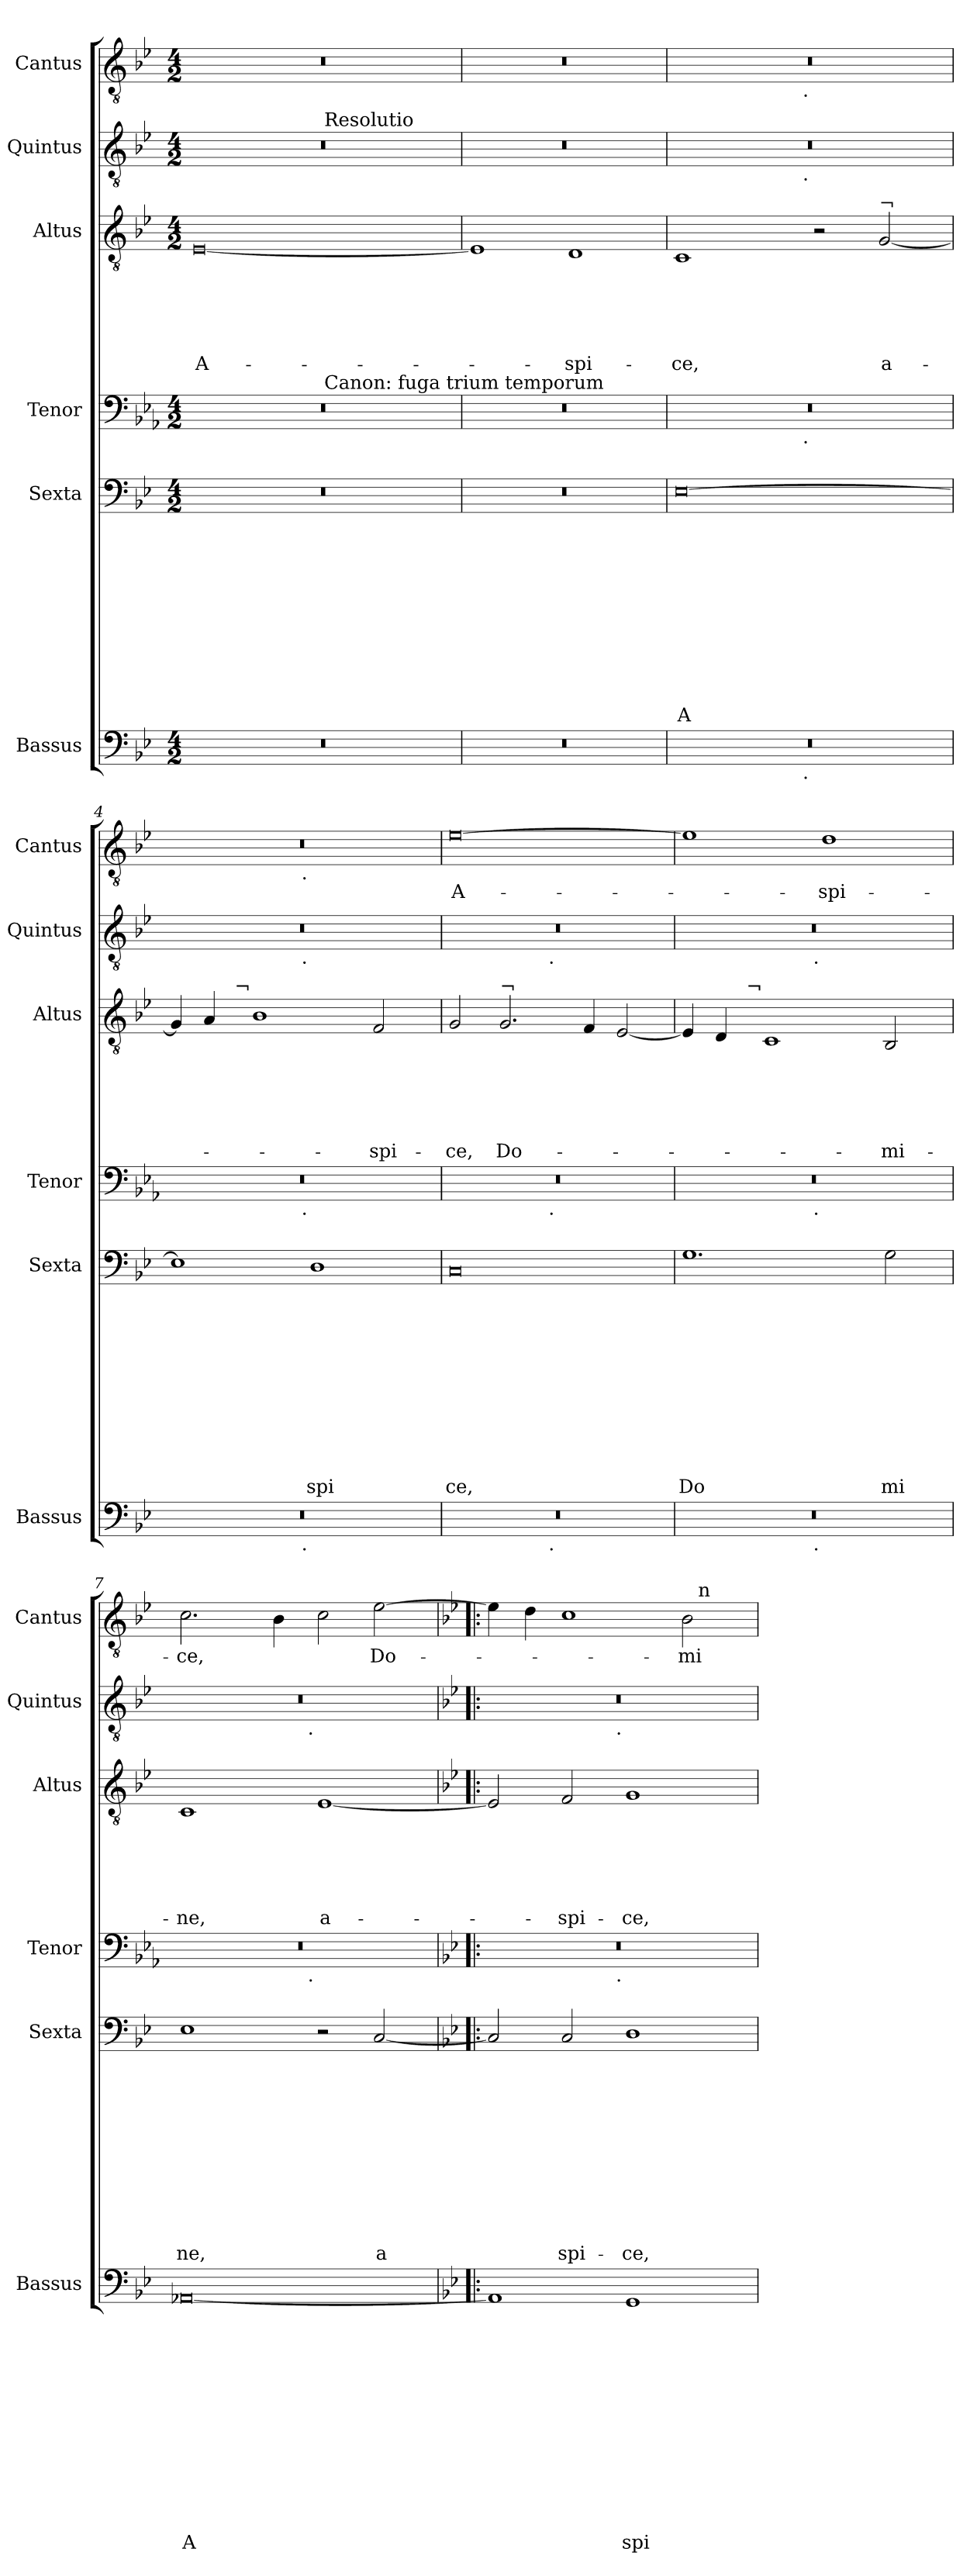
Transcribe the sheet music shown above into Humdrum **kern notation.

**kern	**text	**text	**text	**text	**text	**text	**text	**text	**text	**text	**text	**text	**text	**kern	**text	**text	**text	**text	**text	**text	**text	**text	**text	**text	**text	**kern	**kern	**text	**text	**text	**text	**text	**text	**kern	**kern	**text
*part6	*part6	*part6	*part6	*part6	*part6	*part6	*part6	*part6	*part6	*part6	*part6	*part6	*part6	*part5	*part5	*part5	*part5	*part5	*part5	*part5	*part5	*part5	*part5	*part5	*part5	*part4	*part3	*part3	*part3	*part3	*part3	*part3	*part3	*part2	*part1	*part1
*staff6	*staff6	*staff6	*staff6	*staff6	*staff6	*staff6	*staff6	*staff6	*staff6	*staff6	*staff6	*staff6	*staff6	*staff5	*staff5	*staff5	*staff5	*staff5	*staff5	*staff5	*staff5	*staff5	*staff5	*staff5	*staff5	*staff4	*staff3	*staff3	*staff3	*staff3	*staff3	*staff3	*staff3	*staff2	*staff1	*staff1
*I"Bassus	*	*	*	*	*	*	*	*	*	*	*	*	*	*I"Sexta	*	*	*	*	*	*	*	*	*	*	*	*I"Tenor	*I"Altus	*	*	*	*	*	*	*I"Quintus	*I"Cantus	*
*I'Bassus	*	*	*	*	*	*	*	*	*	*	*	*	*	*I'Sexta	*	*	*	*	*	*	*	*	*	*	*	*I'Tenor	*I'Altus	*	*	*	*	*	*	*I'Quintus	*I'Cantus	*
*clefF4	*	*	*	*	*	*	*	*	*	*	*	*	*	*clefF4	*	*	*	*	*	*	*	*	*	*	*	*clefF4	*clefGv2	*	*	*	*	*	*	*clefGv2	*clefGv2	*
*ITrd-3c-5	*	*	*	*	*	*	*	*	*	*	*	*	*	*ITrd-3c-5	*	*	*	*	*	*	*	*	*	*	*	*	*ITrd-3c-5	*	*	*	*	*	*	*ITrd-3c-5	*ITrd-3c-5	*
*k[b-e-a-]	*	*	*	*	*	*	*	*	*	*	*	*	*	*k[b-e-a-]	*	*	*	*	*	*	*	*	*	*	*	*k[b-e-a-]	*k[b-e-a-]	*	*	*	*	*	*	*k[b-e-a-]	*k[b-e-a-]	*
*E-:	*	*	*	*	*	*	*	*	*	*	*	*	*	*E-:	*	*	*	*	*	*	*	*	*	*	*	*E-:	*E-:	*	*	*	*	*	*	*E-:	*E-:	*
*M4/2	*	*	*	*	*	*	*	*	*	*	*	*	*	*M4/2	*	*	*	*	*	*	*	*	*	*	*	*M4/2	*M4/2	*	*	*	*	*	*	*M4/2	*M4/2	*
=1	=1	=1	=1	=1	=1	=1	=1	=1	=1	=1	=1	=1	=1	=1	=1	=1	=1	=1	=1	=1	=1	=1	=1	=1	=1	=1	=1	=1	=1	=1	=1	=1	=1	=1	=1	=1
!	!	!	!	!	!	!	!	!	!	!	!	!	!	!	!	!	!	!	!	!	!	!	!	!	!	!	!	!	!	!	!	!	!LO:LY:b	!	!	!
*	*	*	*	*	*	*	*	*	*	*	*	*	*	*	*	*	*	*	*	*	*	*	*	*	*	*^	*	*	*	*	*	*	*	*^	*	*
0r	.	.	.	.	.	.	.	.	.	.	.	.	.	0r	.	.	.	.	.	.	.	.	.	.	.	0r	2ryy	[<0A-	.	.	.	.	.	A-	0r	2ryy	0r	.
.	.	.	.	.	.	.	.	.	.	.	.	.	.	.	.	.	.	.	.	.	.	.	.	.	.	.	4ryy	.	.	.	.	.	.	.	.	4ryy	.	.
.	.	.	.	.	.	.	.	.	.	.	.	.	.	.	.	.	.	.	.	.	.	.	.	.	.	.	16.ryy	.	.	.	.	.	.	.	.	16.ryy	.	.
!	!	!	!	!	!	!	!	!	!	!	!	!	!	!	!	!	!	!	!	!	!	!	!	!	!	!	!	!	!	!	!	!	!	!	!	!LO:TX:a:t=Resolutio	!	!
!	!	!	!	!	!	!	!	!	!	!	!	!	!	!	!	!	!	!	!	!	!	!	!	!	!	!	!LO:TX:a:t=Canon&colon; fuga trium temporum	!	!	!	!	!	!	!	!	!	!	!
.	.	.	.	.	.	.	.	.	.	.	.	.	.	.	.	.	.	.	.	.	.	.	.	.	.	.	1ryy	.	.	.	.	.	.	.	.	1ryy	.	.
.	.	.	.	.	.	.	.	.	.	.	.	.	.	.	.	.	.	.	.	.	.	.	.	.	.	.	8ryy	.	.	.	.	.	.	.	.	8ryy	.	.
.	.	.	.	.	.	.	.	.	.	.	.	.	.	.	.	.	.	.	.	.	.	.	.	.	.	.	32ryy	.	.	.	.	.	.	.	.	32ryy	.	.
*	*	*	*	*	*	*	*	*	*	*	*	*	*	*	*	*	*	*	*	*	*	*	*	*	*	*v	*v	*	*	*	*	*	*	*	*v	*v	*	*
=2	=2	=2	=2	=2	=2	=2	=2	=2	=2	=2	=2	=2	=2	=2	=2	=2	=2	=2	=2	=2	=2	=2	=2	=2	=2	=2	=2	=2	=2	=2	=2	=2	=2	=2	=2	=2
0r	.	.	.	.	.	.	.	.	.	.	.	.	.	0r	.	.	.	.	.	.	.	.	.	.	.	0r	1A-]	.	.	.	.	.	.	0r	0r	.
!	!	!	!	!	!	!	!	!	!	!	!	!	!	!	!	!	!	!	!	!	!	!	!	!	!	!	!	!	!	!	!	!	!LO:LY:b	!	!	!
.	.	.	.	.	.	.	.	.	.	.	.	.	.	.	.	.	.	.	.	.	.	.	.	.	.	.	1G	.	.	.	.	.	-spi-	.	.	.
=3	=3	=3	=3	=3	=3	=3	=3	=3	=3	=3	=3	=3	=3	=3	=3	=3	=3	=3	=3	=3	=3	=3	=3	=3	=3	=3	=3	=3	=3	=3	=3	=3	=3	=3	=3	=3
!	!	!	!	!	!	!	!	!	!	!	!	!	!	!	!	!	!	!	!	!	!	!	!	!	!LO:LY:b	!	!	!	!	!	!	!	!LO:LY:b	!	!	!
*^	*	*	*	*	*	*	*	*	*	*	*	*	*	*	*	*	*	*	*	*	*	*	*	*	*	*^	*	*	*	*	*	*	*	*^	*^	*
0r	2ryy	.	.	.	.	.	.	.	.	.	.	.	.	.	[>0A-	.	.	.	.	.	.	.	.	.	.	A	0r	2ryy	1F	.	.	.	.	.	-ce,	0r	2ryy	0r	2ryy	.
.	4...ryy	.	.	.	.	.	.	.	.	.	.	.	.	.	.	.	.	.	.	.	.	.	.	.	.	.	.	4...ryy	.	.	.	.	.	.	.	.	4...ryy	.	4...ryy	.
!	!	!	!	!	!	!	!	!	!	!	!	!	!	!	!	!	!	!	!	!	!	!	!	!	!	!	!	!	!	!	!	!	!	!	!	!	!	!	!LO:TX:b:t=.	!
!	!	!	!	!	!	!	!	!	!	!	!	!	!	!	!	!	!	!	!	!	!	!	!	!	!	!	!	!	!	!	!	!	!	!	!	!	!LO:TX:b:t=.	!	!	!
!	!	!	!	!	!	!	!	!	!	!	!	!	!	!	!	!	!	!	!	!	!	!	!	!	!	!	!	!LO:TX:b:t=.	!	!	!	!	!	!	!	!	!	!	!	!
!	!LO:TX:b:t=.	!	!	!	!	!	!	!	!	!	!	!	!	!	!	!	!	!	!	!	!	!	!	!	!	!	!	!	!	!	!	!	!	!	!	!	!	!	!	!
.	1ryy	.	.	.	.	.	.	.	.	.	.	.	.	.	.	.	.	.	.	.	.	.	.	.	.	.	.	1ryy	.	.	.	.	.	.	.	.	1ryy	.	1ryy	.
.	.	.	.	.	.	.	.	.	.	.	.	.	.	.	.	.	.	.	.	.	.	.	.	.	.	.	.	.	2r	.	.	.	.	.	.	.	.	.	.	.
!	!	!	!	!	!	!	!	!	!	!	!	!	!	!	!	!	!	!	!	!	!	!	!	!	!	!	!	!	!LO:TX:a:t=¬	!	!	!	!	!	!	!	!	!	!	!
!	!	!	!	!	!	!	!	!	!	!	!	!	!	!	!	!	!	!	!	!	!	!	!	!	!	!	!	!	!	!	!	!	!	!	!LO:LY:b	!	!	!	!	!
.	.	.	.	.	.	.	.	.	.	.	.	.	.	.	.	.	.	.	.	.	.	.	.	.	.	.	.	.	[<2c/	.	.	.	.	.	a-	.	.	.	.	.
.	32ryy	.	.	.	.	.	.	.	.	.	.	.	.	.	.	.	.	.	.	.	.	.	.	.	.	.	.	32ryy	.	.	.	.	.	.	.	.	32ryy	.	32ryy	.
=4	=4	=4	=4	=4	=4	=4	=4	=4	=4	=4	=4	=4	=4	=4	=4	=4	=4	=4	=4	=4	=4	=4	=4	=4	=4	=4	=4	=4	=4	=4	=4	=4	=4	=4	=4	=4	=4	=4	=4	=4
*	*	*	*	*	*	*	*	*	*	*	*	*	*	*	*	*	*	*	*	*	*	*	*	*	*	*	*	*	*^	*	*	*	*	*	*	*	*	*	*	*
0r	2ryy	.	.	.	.	.	.	.	.	.	.	.	.	.	1A-]	.	.	.	.	.	.	.	.	.	.	.	0r	2ryy	4c/]	4ryy	.	.	.	.	.	.	0r	2ryy	0r	2ryy	.
.	.	.	.	.	.	.	.	.	.	.	.	.	.	.	.	.	.	.	.	.	.	.	.	.	.	.	.	.	4d/	8ryy	.	.	.	.	.	.	.	.	.	.	.
.	.	.	.	.	.	.	.	.	.	.	.	.	.	.	.	.	.	.	.	.	.	.	.	.	.	.	.	.	.	32ryy	.	.	.	.	.	.	.	.	.	.	.
!	!	!	!	!	!	!	!	!	!	!	!	!	!	!	!	!	!	!	!	!	!	!	!	!	!	!	!	!	!	!LO:TX:a:t=¬	!	!	!	!	!	!	!	!	!	!	!
.	.	.	.	.	.	.	.	.	.	.	.	.	.	.	.	.	.	.	.	.	.	.	.	.	.	.	.	.	.	1ryy	.	.	.	.	.	.	.	.	.	.	.
.	4...ryy	.	.	.	.	.	.	.	.	.	.	.	.	.	.	.	.	.	.	.	.	.	.	.	.	.	.	4...ryy	1e-	.	.	.	.	.	.	.	.	4...ryy	.	4...ryy	.
!	!	!	!	!	!	!	!	!	!	!	!	!	!	!	!	!	!	!	!	!	!	!	!	!	!	!	!	!	!	!	!	!	!	!	!	!	!	!	!	!LO:TX:b:t=.	!
!	!	!	!	!	!	!	!	!	!	!	!	!	!	!	!	!	!	!	!	!	!	!	!	!	!	!	!	!	!	!	!	!	!	!	!	!	!	!LO:TX:b:t=.	!	!	!
!	!	!	!	!	!	!	!	!	!	!	!	!	!	!	!	!	!	!	!	!	!	!	!	!	!	!	!	!LO:TX:b:t=.	!	!	!	!	!	!	!	!	!	!	!	!	!
!	!LO:TX:b:t=.	!	!	!	!	!	!	!	!	!	!	!	!	!	!	!	!	!	!	!	!	!	!	!	!	!	!	!	!	!	!	!	!	!	!	!	!	!	!	!	!
.	1ryy	.	.	.	.	.	.	.	.	.	.	.	.	.	.	.	.	.	.	.	.	.	.	.	.	.	.	1ryy	.	.	.	.	.	.	.	.	.	1ryy	.	1ryy	.
!	!	!	!	!	!	!	!	!	!	!	!	!	!	!	!	!	!	!	!	!	!	!	!	!	!	!LO:LY:b	!	!	!	!	!	!	!	!	!	!	!	!	!	!	!
.	.	.	.	.	.	.	.	.	.	.	.	.	.	.	1G	.	.	.	.	.	.	.	.	.	.	spi	.	.	.	.	.	.	.	.	.	.	.	.	.	.	.
.	.	.	.	.	.	.	.	.	.	.	.	.	.	.	.	.	.	.	.	.	.	.	.	.	.	.	.	.	.	2ryy	.	.	.	.	.	.	.	.	.	.	.
!	!	!	!	!	!	!	!	!	!	!	!	!	!	!	!	!	!	!	!	!	!	!	!	!	!	!	!	!	!	!	!	!	!	!	!	!LO:LY:b	!	!	!	!	!
.	.	.	.	.	.	.	.	.	.	.	.	.	.	.	.	.	.	.	.	.	.	.	.	.	.	.	.	.	2B-/	.	.	.	.	.	.	-spi-	.	.	.	.	.
.	.	.	.	.	.	.	.	.	.	.	.	.	.	.	.	.	.	.	.	.	.	.	.	.	.	.	.	.	.	16.ryy	.	.	.	.	.	.	.	.	.	.	.
.	32ryy	.	.	.	.	.	.	.	.	.	.	.	.	.	.	.	.	.	.	.	.	.	.	.	.	.	.	32ryy	.	.	.	.	.	.	.	.	.	32ryy	.	32ryy	.
=5	=5	=5	=5	=5	=5	=5	=5	=5	=5	=5	=5	=5	=5	=5	=5	=5	=5	=5	=5	=5	=5	=5	=5	=5	=5	=5	=5	=5	=5	=5	=5	=5	=5	=5	=5	=5	=5	=5	=5	=5	=5
!	!	!	!	!	!	!	!	!	!	!	!	!	!	!	!	!	!	!	!	!	!	!	!	!	!	!LO:LY:b	!	!	!	!	!	!	!	!	!	!LO:LY:b	!	!	!	!	!LO:LY:b
*	*	*	*	*	*	*	*	*	*	*	*	*	*	*	*	*	*	*	*	*	*	*	*	*	*	*	*	*	*v	*v	*	*	*	*	*	*	*	*	*v	*v	*
0r	2ryy	.	.	.	.	.	.	.	.	.	.	.	.	.	0F	.	.	.	.	.	.	.	.	.	.	ce,	0r	2ryy	2c/	.	.	.	.	.	-ce,	0r	2ryy	[>0a->	A-
!	!	!	!	!	!	!	!	!	!	!	!	!	!	!	!	!	!	!	!	!	!	!	!	!	!	!	!	!	!LO:TX:a:t=¬	!	!	!	!	!	!	!	!	!	!
!	!	!	!	!	!	!	!	!	!	!	!	!	!	!	!	!	!	!	!	!	!	!	!	!	!	!	!	!	!	!	!	!	!	!	!LO:LY:b	!	!	!	!
.	4...ryy	.	.	.	.	.	.	.	.	.	.	.	.	.	.	.	.	.	.	.	.	.	.	.	.	.	.	4...ryy	2.c/	.	.	.	.	.	Do-	.	4...ryy	.	.
!	!	!	!	!	!	!	!	!	!	!	!	!	!	!	!	!	!	!	!	!	!	!	!	!	!	!	!	!	!	!	!	!	!	!	!	!	!LO:TX:b:t=.	!	!
!	!	!	!	!	!	!	!	!	!	!	!	!	!	!	!	!	!	!	!	!	!	!	!	!	!	!	!	!LO:TX:b:t=.	!	!	!	!	!	!	!	!	!	!	!
!	!LO:TX:b:t=.	!	!	!	!	!	!	!	!	!	!	!	!	!	!	!	!	!	!	!	!	!	!	!	!	!	!	!	!	!	!	!	!	!	!	!	!	!	!
.	1ryy	.	.	.	.	.	.	.	.	.	.	.	.	.	.	.	.	.	.	.	.	.	.	.	.	.	.	1ryy	.	.	.	.	.	.	.	.	1ryy	.	.
.	.	.	.	.	.	.	.	.	.	.	.	.	.	.	.	.	.	.	.	.	.	.	.	.	.	.	.	.	4B-/	.	.	.	.	.	.	.	.	.	.
.	.	.	.	.	.	.	.	.	.	.	.	.	.	.	.	.	.	.	.	.	.	.	.	.	.	.	.	.	[<2A-/	.	.	.	.	.	.	.	.	.	.
.	32ryy	.	.	.	.	.	.	.	.	.	.	.	.	.	.	.	.	.	.	.	.	.	.	.	.	.	.	32ryy	.	.	.	.	.	.	.	.	32ryy	.	.
=6	=6	=6	=6	=6	=6	=6	=6	=6	=6	=6	=6	=6	=6	=6	=6	=6	=6	=6	=6	=6	=6	=6	=6	=6	=6	=6	=6	=6	=6	=6	=6	=6	=6	=6	=6	=6	=6	=6	=6
!	!	!	!	!	!	!	!	!	!	!	!	!	!	!	!	!	!	!	!	!	!	!	!	!	!	!LO:LY:b	!	!	!	!	!	!	!	!	!	!	!	!	!
*	*	*	*	*	*	*	*	*	*	*	*	*	*	*	*	*	*	*	*	*	*	*	*	*	*	*	*	*	*^	*	*	*	*	*	*	*	*	*	*
0r	2ryy	.	.	.	.	.	.	.	.	.	.	.	.	.	1.c	.	.	.	.	.	.	.	.	.	.	Do	0r	2ryy	4A-/]	4ryy	.	.	.	.	.	.	0r	2ryy	1a-]	.
.	.	.	.	.	.	.	.	.	.	.	.	.	.	.	.	.	.	.	.	.	.	.	.	.	.	.	.	.	4G/	8ryy	.	.	.	.	.	.	.	.	.	.
.	.	.	.	.	.	.	.	.	.	.	.	.	.	.	.	.	.	.	.	.	.	.	.	.	.	.	.	.	.	32ryy	.	.	.	.	.	.	.	.	.	.
!	!	!	!	!	!	!	!	!	!	!	!	!	!	!	!	!	!	!	!	!	!	!	!	!	!	!	!	!	!	!LO:TX:a:t=¬	!	!	!	!	!	!	!	!	!	!
.	.	.	.	.	.	.	.	.	.	.	.	.	.	.	.	.	.	.	.	.	.	.	.	.	.	.	.	.	.	1ryy	.	.	.	.	.	.	.	.	.	.
.	4...ryy	.	.	.	.	.	.	.	.	.	.	.	.	.	.	.	.	.	.	.	.	.	.	.	.	.	.	4...ryy	1F	.	.	.	.	.	.	.	.	4...ryy	.	.
!	!	!	!	!	!	!	!	!	!	!	!	!	!	!	!	!	!	!	!	!	!	!	!	!	!	!	!	!	!	!	!	!	!	!	!	!	!	!LO:TX:b:t=.	!	!
!	!	!	!	!	!	!	!	!	!	!	!	!	!	!	!	!	!	!	!	!	!	!	!	!	!	!	!	!LO:TX:b:t=.	!	!	!	!	!	!	!	!	!	!	!	!
!	!LO:TX:b:t=.	!	!	!	!	!	!	!	!	!	!	!	!	!	!	!	!	!	!	!	!	!	!	!	!	!	!	!	!	!	!	!	!	!	!	!	!	!	!	!
.	1ryy	.	.	.	.	.	.	.	.	.	.	.	.	.	.	.	.	.	.	.	.	.	.	.	.	.	.	1ryy	.	.	.	.	.	.	.	.	.	1ryy	.	.
!	!	!	!	!	!	!	!	!	!	!	!	!	!	!	!	!	!	!	!	!	!	!	!	!	!	!	!	!	!	!	!	!	!	!	!	!	!	!	!	!LO:LY:b
.	.	.	.	.	.	.	.	.	.	.	.	.	.	.	.	.	.	.	.	.	.	.	.	.	.	.	.	.	.	.	.	.	.	.	.	.	.	.	1g	-spi-
.	.	.	.	.	.	.	.	.	.	.	.	.	.	.	.	.	.	.	.	.	.	.	.	.	.	.	.	.	.	2ryy	.	.	.	.	.	.	.	.	.	.
!	!	!	!	!	!	!	!	!	!	!	!	!	!	!	!	!	!	!	!	!	!	!	!	!	!	!LO:LY:b	!	!	!	!	!	!	!	!	!	!LO:LY:b	!	!	!	!
.	.	.	.	.	.	.	.	.	.	.	.	.	.	.	2c\	.	.	.	.	.	.	.	.	.	.	mi	.	.	2E-/	.	.	.	.	.	.	-mi-	.	.	.	.
.	.	.	.	.	.	.	.	.	.	.	.	.	.	.	.	.	.	.	.	.	.	.	.	.	.	.	.	.	.	16.ryy	.	.	.	.	.	.	.	.	.	.
.	32ryy	.	.	.	.	.	.	.	.	.	.	.	.	.	.	.	.	.	.	.	.	.	.	.	.	.	.	32ryy	.	.	.	.	.	.	.	.	.	32ryy	.	.
=7	=7	=7	=7	=7	=7	=7	=7	=7	=7	=7	=7	=7	=7	=7	=7	=7	=7	=7	=7	=7	=7	=7	=7	=7	=7	=7	=7	=7	=7	=7	=7	=7	=7	=7	=7	=7	=7	=7	=7	=7
!	!	!	!	!	!	!	!	!	!	!	!	!	!	!LO:LY:b	!	!	!	!	!	!	!	!	!	!	!	!LO:LY:b	!	!	!	!	!	!	!	!	!	!LO:LY:b	!	!	!	!LO:LY:b
*v	*v	*	*	*	*	*	*	*	*	*	*	*	*	*	*	*	*	*	*	*	*	*	*	*	*	*	*	*	*v	*v	*	*	*	*	*	*	*	*	*	*
[<0D-X	.	.	.	.	.	.	.	.	.	.	.	.	A	1A-	.	.	.	.	.	.	.	.	.	.	ne,	0r	2ryy	1F	.	.	.	.	.	-ne,	0r	2ryy	2.f\	-ce,
.	.	.	.	.	.	.	.	.	.	.	.	.	.	.	.	.	.	.	.	.	.	.	.	.	.	.	4...ryy	.	.	.	.	.	.	.	.	4...ryy	.	.
.	.	.	.	.	.	.	.	.	.	.	.	.	.	.	.	.	.	.	.	.	.	.	.	.	.	.	.	.	.	.	.	.	.	.	.	.	4e-\	.
!	!	!	!	!	!	!	!	!	!	!	!	!	!	!	!	!	!	!	!	!	!	!	!	!	!	!	!	!	!	!	!	!	!	!	!	!LO:TX:b:t=.	!	!
!	!	!	!	!	!	!	!	!	!	!	!	!	!	!	!	!	!	!	!	!	!	!	!	!	!	!	!LO:TX:b:t=.	!	!	!	!	!	!	!	!	!	!	!
.	.	.	.	.	.	.	.	.	.	.	.	.	.	.	.	.	.	.	.	.	.	.	.	.	.	.	1ryy	.	.	.	.	.	.	.	.	1ryy	.	.
!	!	!	!	!	!	!	!	!	!	!	!	!	!	!	!	!	!	!	!	!	!	!	!	!	!	!	!	!	!	!	!	!	!	!LO:LY:b:rj	!	!	!	!
.	.	.	.	.	.	.	.	.	.	.	.	.	.	2r	.	.	.	.	.	.	.	.	.	.	.	.	.	[<1A-	.	.	.	.	.	a-	.	.	2f\	.
!	!	!	!	!	!	!	!	!	!	!	!	!	!	!	!	!	!	!	!	!	!	!	!	!	!LO:LY:b	!	!	!	!	!	!	!	!	!	!	!	!	!LO:LY:b
.	.	.	.	.	.	.	.	.	.	.	.	.	.	[<2F/	.	.	.	.	.	.	.	.	.	.	a	.	.	.	.	.	.	.	.	.	.	.	[<2a-\	Do-
.	.	.	.	.	.	.	.	.	.	.	.	.	.	.	.	.	.	.	.	.	.	.	.	.	.	.	32ryy	.	.	.	.	.	.	.	.	32ryy	.	.
!!LO:LB:g=z
=8!|:	=8!|:	=8!|:	=8!|:	=8!|:	=8!|:	=8!|:	=8!|:	=8!|:	=8!|:	=8!|:	=8!|:	=8!|:	=8!|:	=8!|:	=8!|:	=8!|:	=8!|:	=8!|:	=8!|:	=8!|:	=8!|:	=8!|:	=8!|:	=8!|:	=8!|:	=8!|:	=8!|:	=8!|:	=8!|:	=8!|:	=8!|:	=8!|:	=8!|:	=8!|:	=8!|:	=8!|:	=8!|:	=8!|:
*	*	*	*	*	*	*	*	*	*	*	*	*	*	*	*	*	*	*	*	*	*	*	*	*	*	*k[b-e-]	*	*	*	*	*	*	*	*	*	*	*	*
*	*	*	*	*	*	*	*	*	*	*	*	*	*	*	*	*	*	*	*	*	*	*	*	*	*	*B-:	*	*	*	*	*	*	*	*	*	*	*	*
*	*	*	*	*	*	*	*	*	*	*	*	*	*	*	*	*	*	*	*	*	*	*	*	*	*	*	*	*	*	*	*	*	*	*	*	*	*^	*
1D-]	.	.	.	.	.	.	.	.	.	.	.	.	.	2F/]	.	.	.	.	.	.	.	.	.	.	.	0r	2ryy	2A-/]	.	.	.	.	.	.	0r	2ryy	4a-\]	1ryy	.
.	.	.	.	.	.	.	.	.	.	.	.	.	.	.	.	.	.	.	.	.	.	.	.	.	.	.	.	.	.	.	.	.	.	.	.	.	4g\	.	.
!	!	!	!	!	!	!	!	!	!	!	!	!	!	!	!	!	!	!	!	!	!	!	!	!	!LO:LY:b	!	!	!	!	!	!	!	!	!LO:LY:b	!	!	!	!	!
.	.	.	.	.	.	.	.	.	.	.	.	.	.	2F/	.	.	.	.	.	.	.	.	.	.	spi-	.	4...ryy	2B-/	.	.	.	.	.	-spi-	.	4...ryy	1f	.	.
!	!	!	!	!	!	!	!	!	!	!	!	!	!	!	!	!	!	!	!	!	!	!	!	!	!	!	!	!	!	!	!	!	!	!	!	!LO:TX:b:t=.	!	!	!
!	!	!	!	!	!	!	!	!	!	!	!	!	!	!	!	!	!	!	!	!	!	!	!	!	!	!	!LO:TX:b:t=.	!	!	!	!	!	!	!	!	!	!	!	!
.	.	.	.	.	.	.	.	.	.	.	.	.	.	.	.	.	.	.	.	.	.	.	.	.	.	.	1ryy	.	.	.	.	.	.	.	.	1ryy	.	.	.
!	!	!	!	!	!	!	!	!	!	!	!	!	!LO:LY:b	!	!	!	!	!	!	!	!	!	!	!	!LO:LY:b	!	!	!	!	!	!	!	!	!LO:LY:b	!	!	!	!	!
1C	.	.	.	.	.	.	.	.	.	.	.	.	spi-	1G	.	.	.	.	.	.	.	.	.	.	-ce,	.	.	1c	.	.	.	.	.	-ce,	.	.	.	2ryy	.
!	!	!	!	!	!	!	!	!	!	!	!	!	!	!	!	!	!	!	!	!	!	!	!	!	!	!	!	!	!	!	!	!	!	!	!	!	!	!	!LO:LY:b
.	.	.	.	.	.	.	.	.	.	.	.	.	.	.	.	.	.	.	.	.	.	.	.	.	.	.	.	.	.	.	.	.	.	.	.	.	2e-\	16ryy	-mi
!	!	!	!	!	!	!	!	!	!	!	!	!	!	!	!	!	!	!	!	!	!	!	!	!	!	!	!	!	!	!	!	!	!	!	!	!	!	!LO:TX:a:t=n	!
.	.	.	.	.	.	.	.	.	.	.	.	.	.	.	.	.	.	.	.	.	.	.	.	.	.	.	.	.	.	.	.	.	.	.	.	.	.	4..ryy	.
.	.	.	.	.	.	.	.	.	.	.	.	.	.	.	.	.	.	.	.	.	.	.	.	.	.	.	32ryy	.	.	.	.	.	.	.	.	32ryy	.	.	.
*	*	*	*	*	*	*	*	*	*	*	*	*	*	*	*	*	*	*	*	*	*	*	*	*	*	*	*	*	*	*	*	*	*	*	*v	*v	*	*	*
*	*	*	*	*	*	*	*	*	*	*	*	*	*	*	*	*	*	*	*	*	*	*	*	*	*	*v	*v	*	*	*	*	*	*	*	*	*v	*v	*
=	=	=	=	=	=	=	=	=	=	=	=	=	=	=	=	=	=	=	=	=	=	=	=	=	=	=	=	=	=	=	=	=	=	=	=	=
*-	*-	*-	*-	*-	*-	*-	*-	*-	*-	*-	*-	*-	*-	*-	*-	*-	*-	*-	*-	*-	*-	*-	*-	*-	*-	*-	*-	*-	*-	*-	*-	*-	*-	*-	*-	*-
